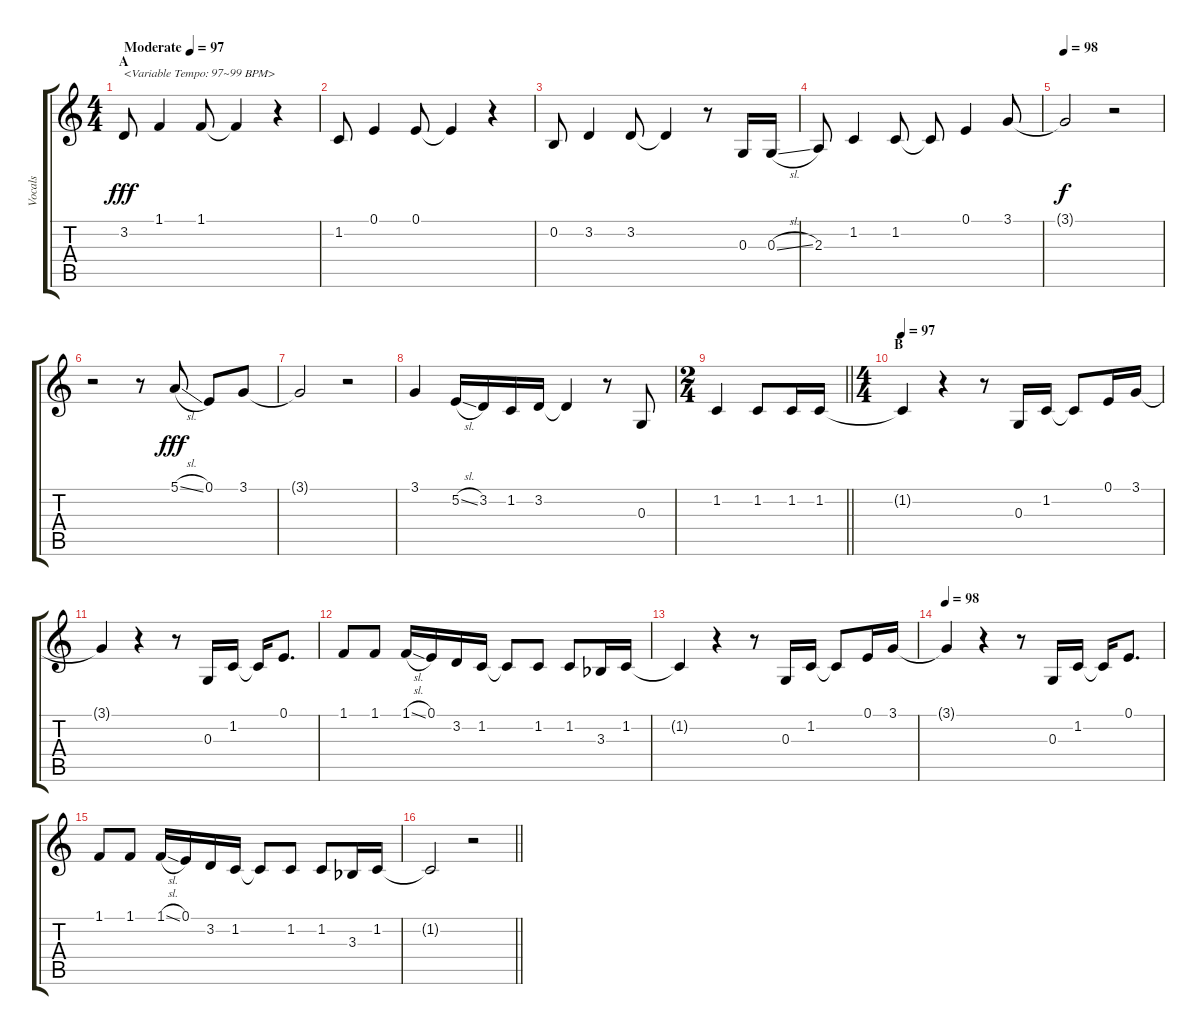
\track ("Vocals" "Vocals") {instrument voiceoohs}
\staff {score tabs}
\tuning (E4 B3 G3 D3 A2 E2) {hide}
\ts (4 4)
\section ("" "A")
\tempo (97 "Moderate")
\clef g2
\ks c
3.2.8{txt "<Variable Tempo: 97~99 BPM>" dy fff instrument voiceoohs} 1.1.4 1.1.8 1.1{t}.4 r.4 |
1.2.8 0.1.4 0.1.8 0.1{t}.4 r.4 |
0.2.8 3.2.4 3.2.8 3.2{t}.4 r.8 0.3.16 0.3{sl}.16 |
2.3.8 1.2.4 1.2.8 1.2{t}.8 0.1.4 3.1.8 |
\tempo 98
3.1{t}.2{dy f} r.2 |
r.2 r.8 5.1{sl}.8{dy fff} 0.1.8 3.1.8 |
3.1{t}.2 r.2 |
3.1.4 5.2{sl}.16 3.2.16 1.2.16 3.2.16 3.2{t}.4 r.8 0.3.8 |
\ts (2 4)
\barLineRight lightlight
1.2.4 1.2.8 1.2.16 1.2.16 |
\ts (4 4)
\section ("" "B")
\tempo 97
1.2{t}.4 r.4 r.8 0.3.16 1.2.16 1.2{t}.8 0.1.16 3.1.16 |
3.1{t}.4 r.4 r.8 0.3.16 1.2.16 1.2{t}.16 0.1.8{d} |
1.1.8 1.1.8 1.1{sl}.16 0.1.16 3.2.16 1.2.16 1.2{t}.8 1.2.8 1.2.8 3.3{acc b}.16 1.2.16 |
1.2{t}.4 r.4 r.8 0.3.16 1.2.16 1.2{t}.8 0.1.16 3.1.16 |
\tempo 98
3.1{t}.4 r.4 r.8 0.3.16 1.2.16 1.2{t}.16 0.1.8{d} |
1.1.8 1.1.8 1.1{sl}.16 0.1.16 3.2.16 1.2.16 1.2{t}.8 1.2.8 1.2.8 3.3{acc b}.16 1.2.16 |
\barLineRight lightlight
1.2{t}.2 r.2
